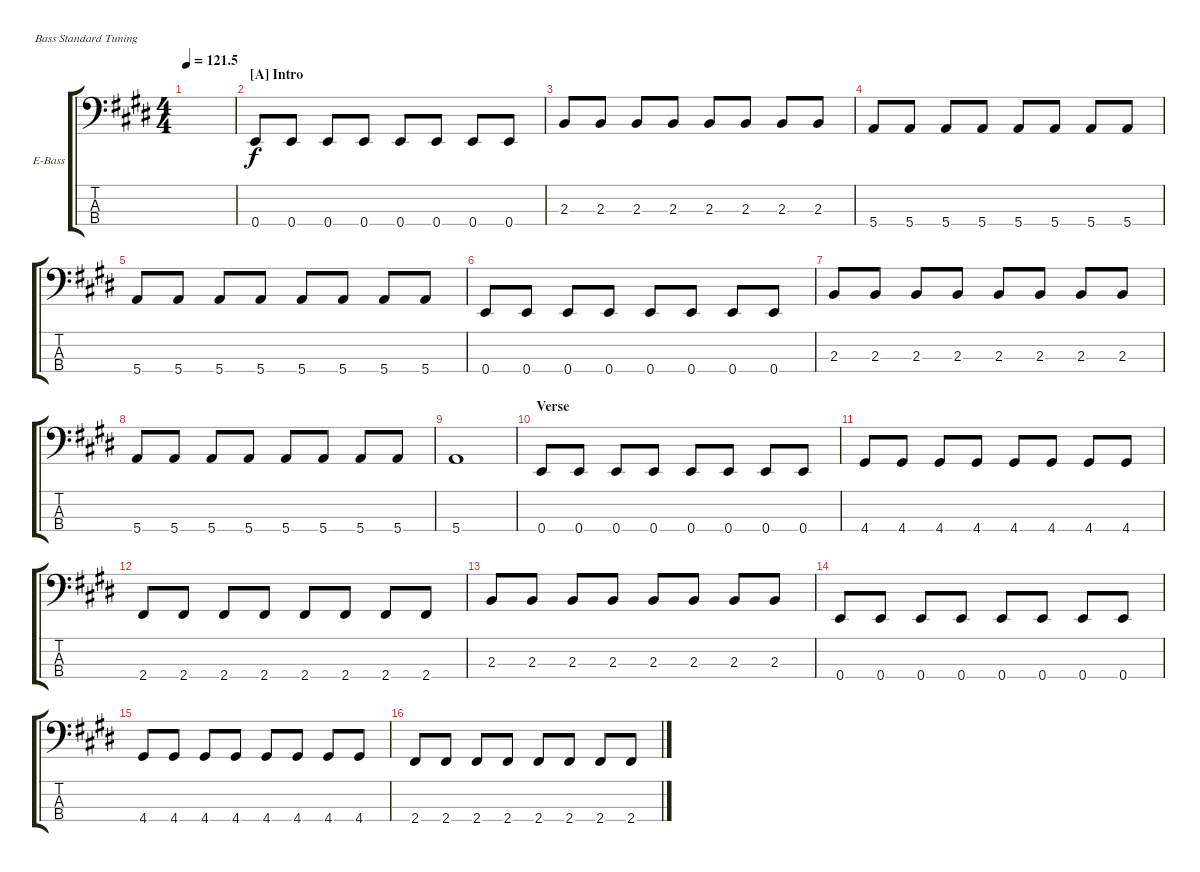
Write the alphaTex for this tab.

\defaultSystemsLayout 4
\bracketExtendMode groupsimilarinstruments
\firstSystemTrackNameOrientation horizontal
\otherSystemsTrackNameOrientation horizontal
\track ("Electric Bass" "E-Bass") {solo instrument electricbassfinger}
\staff {score tabs}
\tuning (G2 D2 A1 E1)
\ts (4 4)
\tempo
121.5
\accidentals auto
\clef f4
\ottava regular
\simile none
\scale
0.546468
\ks e
|
\section ("A" "Intro")
\scale
0.226766 0.4.8 0.4.8 0.4.8 0.4.8 0.4.8 0.4.8 0.4.8 0.4.8 |
\scale
0.226766 2.3.8 2.3.8 2.3.8 2.3.8 2.3.8 2.3.8 2.3.8 2.3.8 |
\scale
0.333333 5.4.8 5.4.8 5.4.8 5.4.8 5.4.8 5.4.8 5.4.8 5.4.8 |
\scale
0.333333 5.4.8 5.4.8 5.4.8 5.4.8 5.4.8 5.4.8 5.4.8 5.4.8 |
\scale
0.333333 0.4.8 0.4.8 0.4.8 0.4.8 0.4.8 0.4.8 0.4.8 0.4.8 |
\scale
0.333333 2.3.8 2.3.8 2.3.8 2.3.8 2.3.8 2.3.8 2.3.8 2.3.8 |
\scale
0.333333 5.4.8 5.4.8 5.4.8 5.4.8 5.4.8 5.4.8 5.4.8 5.4.8 |
\scale
0.333333 5.4.1 |
\section ("" "Verse")
\scale
0.333333 0.4.8 0.4.8 0.4.8 0.4.8 0.4.8 0.4.8 0.4.8 0.4.8 |
\scale
0.333333 4.4.8 4.4.8 4.4.8 4.4.8 4.4.8 4.4.8 4.4.8 4.4.8 |
\scale
0.333333 2.4.8 2.4.8 2.4.8 2.4.8 2.4.8 2.4.8 2.4.8 2.4.8 |
\scale
0.333333 2.3.8 2.3.8 2.3.8 2.3.8 2.3.8 2.3.8 2.3.8 2.3.8 |
\scale
0.333333 0.4.8 0.4.8 0.4.8 0.4.8 0.4.8 0.4.8 0.4.8 0.4.8 |
\scale
0.333333 4.4.8 4.4.8 4.4.8 4.4.8 4.4.8 4.4.8 4.4.8 4.4.8 |
\scale
0.333333 2.4.8 2.4.8 2.4.8 2.4.8 2.4.8 2.4.8 2.4.8 2.4.8
